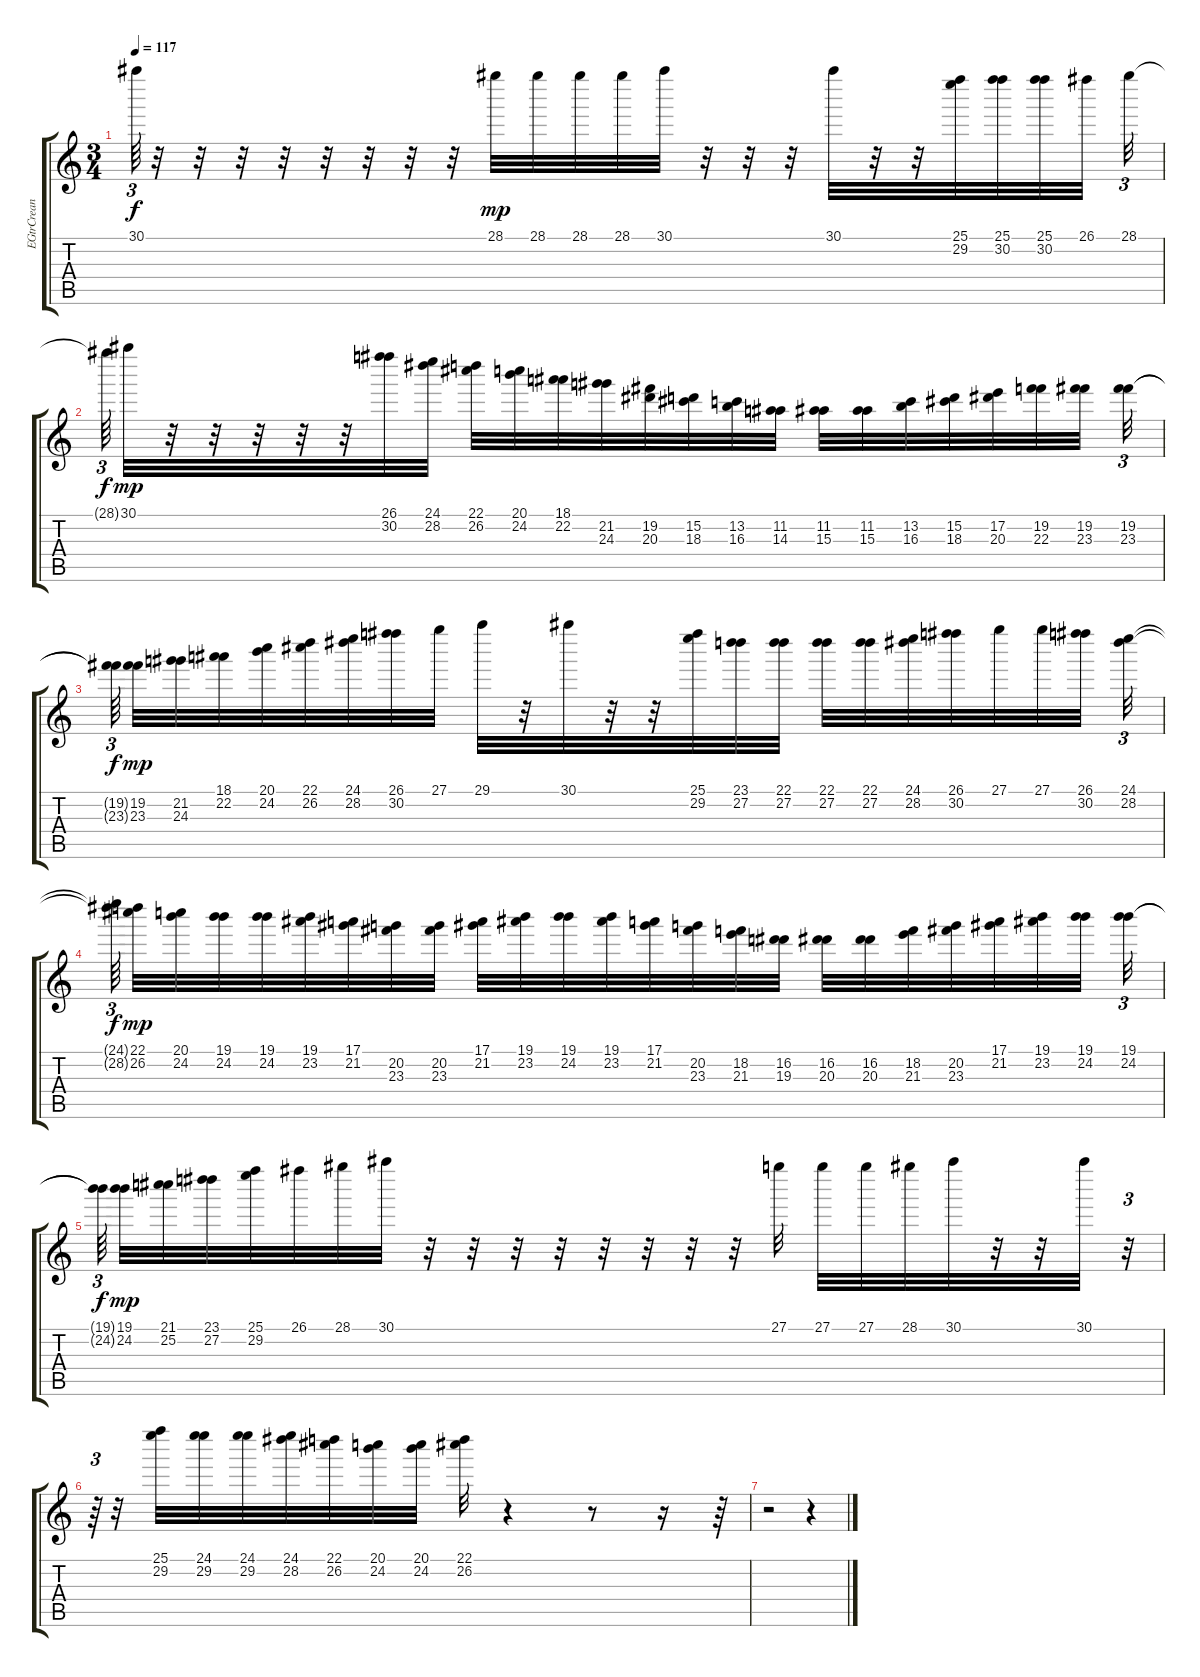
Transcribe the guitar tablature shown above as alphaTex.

\track ("EGtrCrean" "EGtrCrean") {instrument distortionguitar}
\staff {score tabs}
\tuning (E4 B3 G3 D3 A2 E2) {hide}
\ts (3 4)
\tempo 117
\clef g2
\ks c
30.1{t}.64{tu (3 2) dy f} r.32 r.32 r.32{volume 4} r.32 r.32 r.32 r.32{volume 4} r.32 28.1.32{dy mp} 28.1.32 28.1.32{volume 4 balance 1} 28.1.32 30.1.32 r.32 r.32{volume 3} r.32 30.1.32 r.32 r.32{volume 1} (25.1 29.2).32 (25.1 30.2).32 (25.1 30.2).32 26.1.32{volume 1} 28.1.32{tu (3 2)} |
28.1{t}.64{tu (3 2) dy f} 30.1.32{dy mp} r.32 r.32{volume 1} r.32 r.32 r.32 (26.1 30.2).32{volume 2} (24.1 28.2).32 (22.1 26.2).32 (20.1 24.2).32 (18.1 22.2).32{volume 2} (21.2 24.3).32 (19.2 20.3).32 (15.2 18.3).32 (13.2 16.3).32{volume 2} (11.2 14.3).32 (11.2 15.3).32 (11.2 15.3).32 (13.2 16.3).32{volume 2} (15.2 18.3).32 (17.2 20.3).32 (19.2 22.3).32 (19.2 23.3).32{volume 3} (19.2 23.3).32{tu (3 2)} |
(19.2{t} 23.3{t}).64{tu (3 2) dy f} (19.2 23.3).32{dy mp balance 0} (21.2 24.3).32 (18.1 22.2).32{volume 2} (20.1 24.2).32 (22.1 26.2).32 (24.1 28.2).32{balance 0} (26.1 30.2).32{volume 1} 27.1.32 29.1.32 r.32 30.1.32{volume 1} r.32{balance 0} r.32 (25.1 29.2).32 (23.1 27.2).32{volume 1} (22.1 27.2).32 (22.1 27.2).32 (22.1 27.2).32 (24.1 28.2).32{volume 0} (26.1 30.2).32 27.1.32 27.1.32 (26.1 30.2).32{volume 0} (24.1 28.2).32{tu (3 2)} |
(24.1{t} 28.2{t}).64{tu (3 2) dy f} (22.1 26.2).32{dy mp} (20.1 24.2).32 (19.1 24.2).32{volume 0} (19.1 24.2).32 (19.1 23.2).32 (17.1 21.2).32 (20.2 23.3).32{volume 0} (20.2 23.3).32 (17.1 21.2).32 (19.1 23.2).32 (19.1 24.2).32{volume 0} (19.1 23.2).32 (17.1 21.2).32 (20.2 23.3).32 (18.2 21.3).32{volume 0} (16.2 19.3).32 (16.2 20.3).32 (16.2 20.3).32 (18.2 21.3).32{volume 0} (20.2 23.3).32 (17.1 21.2).32 (19.1 23.2).32 (19.1 24.2).32{volume 0} (19.1 24.2).32{tu (3 2)} |
(19.1{t} 24.2{t}).64{tu (3 2) dy f} (19.1 24.2).32{dy mp} (21.1 25.2).32 (23.1 27.2).32 (25.1 29.2).32 26.1.32 28.1.32 30.1.32 r.32 r.32 r.32 r.32 r.32 r.32 r.32 r.32 27.1.32 27.1.32 27.1.32 28.1.32 30.1.32 r.32 r.32 30.1.32 r.32{tu (3 2)} |
r.64{tu (3 2)} r.32 (25.1 29.2).32 (24.1 29.2).32 (24.1 29.2).32 (24.1 28.2).32 (22.1 26.2).32 (20.1 24.2).32 (20.1 24.2).32 (22.1 26.2).32 r.4 r.8 r.16 r.64 |
r.2 r.4
